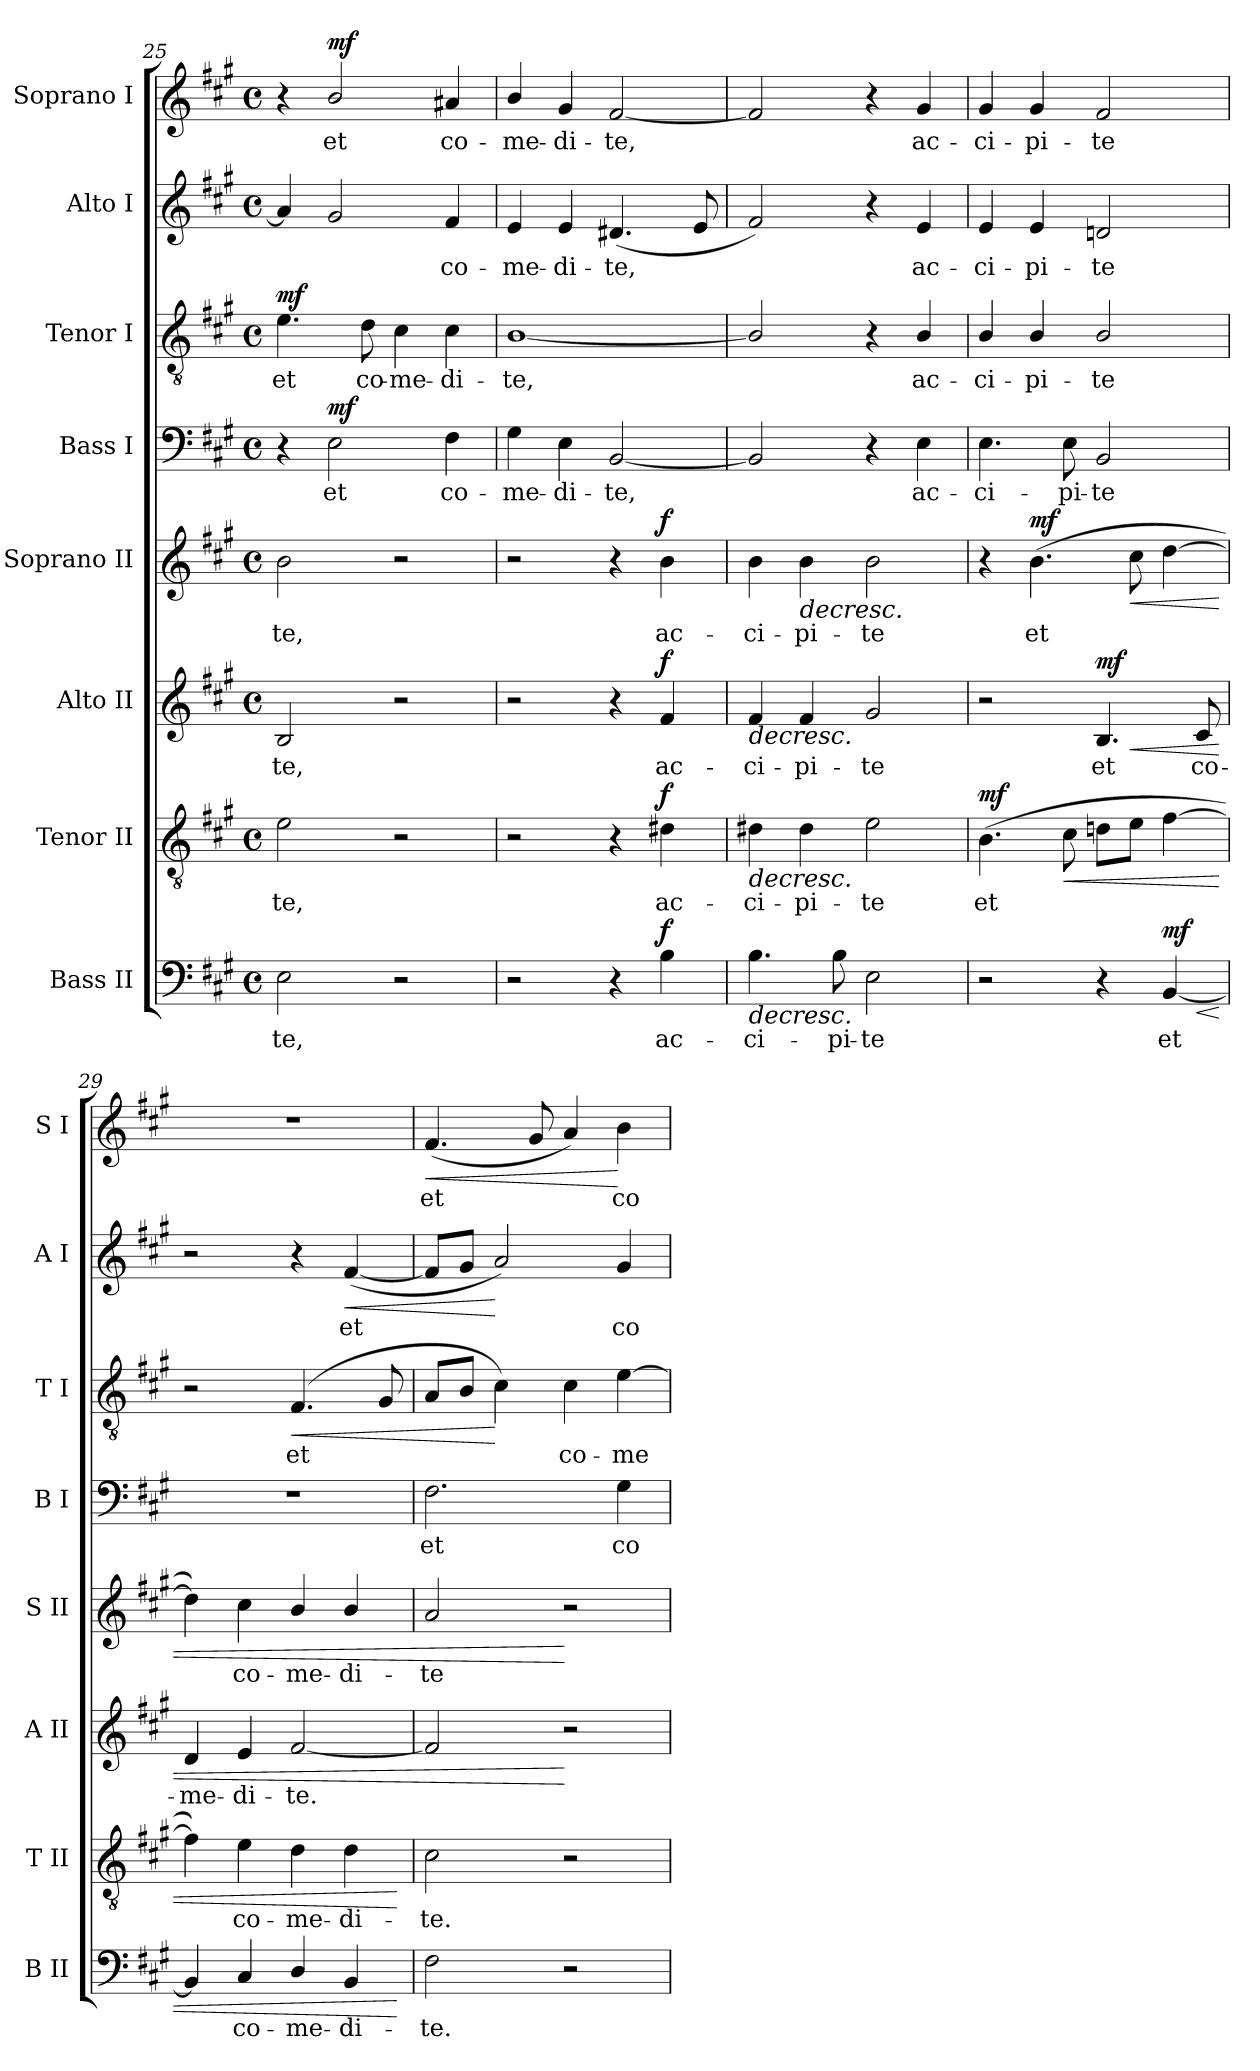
**kern	**text	**dynam	**kern	**text	**dynam	**kern	**text	**dynam	**kern	**text	**dynam	**kern	**text	**dynam	**kern	**text	**dynam	**kern	**text	**dynam	**kern	**text	**dynam
*part8	*part8	*part8	*part7	*part7	*part7	*part6	*part6	*part6	*part5	*part5	*part5	*part4	*part4	*part4	*part3	*part3	*part3	*part2	*part2	*part2	*part1	*part1	*part1
*staff8	*staff8	*staff8	*staff7	*staff7	*staff7	*staff6	*staff6	*staff6	*staff5	*staff5	*staff5	*staff4	*staff4	*staff4	*staff3	*staff3	*staff3	*staff2	*staff2	*staff2	*staff1	*staff1	*staff1
*I"Bass II	*	*	*I"Tenor II	*	*	*I"Alto II	*	*	*I"Soprano II	*	*	*I"Bass I	*	*	*I"Tenor I	*	*	*I"Alto I	*	*	*I"Soprano I	*	*
*I'B II	*	*	*I'T II	*	*	*I'A II	*	*	*I'S II	*	*	*I'B I	*	*	*I'T I	*	*	*I'A I	*	*	*I'S I	*	*
!!LO:LB:g=z
*clefF4	*	*	*clefGv2	*	*	*clefG2	*	*	*clefG2	*	*	*clefF4	*	*	*clefGv2	*	*	*clefG2	*	*	*clefG2	*	*
*k[f#c#g#]	*	*	*k[f#c#g#]	*	*	*k[f#c#g#]	*	*	*k[f#c#g#]	*	*	*k[f#c#g#]	*	*	*k[f#c#g#]	*	*	*k[f#c#g#]	*	*	*k[f#c#g#]	*	*
*A:	*	*	*A:	*	*	*A:	*	*	*A:	*	*	*A:	*	*	*A:	*	*	*A:	*	*	*A:	*	*
*M4/4	*	*	*M4/4	*	*	*M4/4	*	*	*M4/4	*	*	*M4/4	*	*	*M4/4	*	*	*M4/4	*	*	*M4/4	*	*
*met(c)	*	*	*met(c)	*	*	*met(c)	*	*	*met(c)	*	*	*met(c)	*	*	*met(c)	*	*	*met(c)	*	*	*met(c)	*	*
=25	=25	=25	=25	=25	=25	=25	=25	=25	=25	=25	=25	=25	=25	=25	=25	=25	=25	=25	=25	=25	=25	=25	=25
!	!LO:LY:b	!	!	!LO:LY:b	!	!	!LO:LY:b	!	!	!LO:LY:b	!	!	!	!	!	!LO:LY:b	!LO:DY:b	!	!	!	!	!	!
2E	-te,	.	2e	-te,	.	2B	-te,	.	2b	-te,	.	4r	.	.	4.e	et	mf	4a]	.	.	4r	.	.
!	!	!	!	!	!	!	!	!	!	!	!	!	!LO:LY:b	!LO:DY:b	!	!	!	!	!	!	!	!LO:LY:b	!LO:DY:b
.	.	.	.	.	.	.	.	.	.	.	.	2E	et	mf	.	.	.	2g#	.	.	2b/	et	mf
!	!	!	!	!	!	!	!	!	!	!	!	!	!	!	!	!LO:LY:b	!	!	!	!	!	!	!
.	.	.	.	.	.	.	.	.	.	.	.	.	.	.	8d	co-	.	.	.	.	.	.	.
!	!	!	!	!	!	!	!	!	!	!	!	!	!	!	!	!LO:LY:b	!	!	!	!	!	!	!
2r	.	.	2r	.	.	2r	.	.	2r	.	.	.	.	.	4c#	-me-	.	.	.	.	.	.	.
!	!	!	!	!	!	!	!	!	!	!	!	!	!LO:LY:b	!	!	!LO:LY:b	!	!	!LO:LY:b	!	!	!LO:LY:b	!
.	.	.	.	.	.	.	.	.	.	.	.	4F#	co-	.	4c#	-di-	.	4f#	co-	.	4a#X	co-	.
=26	=26	=26	=26	=26	=26	=26	=26	=26	=26	=26	=26	=26	=26	=26	=26	=26	=26	=26	=26	=26	=26	=26	=26
!	!	!	!	!	!	!	!	!	!	!	!	!	!LO:LY:b	!	!	!LO:LY:b	!	!	!LO:LY:b	!	!	!LO:LY:b	!
2r	.	.	2r	.	.	2r	.	.	2r	.	.	4G#	-me-	.	[1B/	-te,	.	4e	-me-	.	4b/	-me-	.
!	!	!	!	!	!	!	!	!	!	!	!	!	!LO:LY:b	!	!	!	!	!	!LO:LY:b	!	!	!LO:LY:b	!
.	.	.	.	.	.	.	.	.	.	.	.	4E	-di-	.	.	.	.	4e	-di-	.	4g#	-di-	.
!	!	!	!	!	!	!	!	!	!	!	!	!	!LO:LY:b	!	!	!	!	!	!LO:LY:b	!	!	!LO:LY:b	!
4r	.	.	4r	.	.	4r	.	.	4r	.	.	[2BB	-te,	.	.	.	.	(<4.d#X	-te,	.	[2f#	-te,	.
!	!LO:LY:b	!LO:DY:b	!	!LO:LY:b	!LO:DY:b	!	!LO:LY:b	!LO:DY:b	!	!LO:LY:b	!LO:DY:b	!	!	!	!	!	!	!	!	!	!	!	!
4B	ac-	f	4d#X	ac-	f	4f#	ac-	f	4b	ac-	f	.	.	.	.	.	.	.	.	.	.	.	.
.	.	.	.	.	.	.	.	.	.	.	.	.	.	.	.	.	.	8e	.	.	.	.	.
=27	=27	=27	=27	=27	=27	=27	=27	=27	=27	=27	=27	=27	=27	=27	=27	=27	=27	=27	=27	=27	=27	=27	=27
!	!LO:LY:b	!LO:HP:b	!	!LO:LY:b	!LO:HP:b	!	!LO:LY:b	!LO:HP:b	!	!LO:LY:b	!	!	!	!	!	!	!	!	!	!	!	!	!
4.B	-ci-	>	4d#X	-ci-	>	4f#	-ci-	>	4b	-ci-	.	2BB]	.	.	2B/]	.	.	2f#)	.	.	2f#]	.	.
!	!	!	!	!LO:LY:b	!	!	!LO:LY:b	!	!	!LO:LY:b	!LO:HP:b	!	!	!	!	!	!	!	!	!	!	!	!
.	.	.	4d#	-pi-	.	4f#	-pi-	.	4b	-pi-	>	.	.	.	.	.	.	.	.	.	.	.	.
!	!LO:LY:b	!	!	!	!	!	!	!	!	!	!	!	!	!	!	!	!	!	!	!	!	!	!
8B	-pi-	.	.	.	.	.	.	.	.	.	.	.	.	.	.	.	.	.	.	.	.	.	.
!	!LO:LY:b	!	!	!LO:LY:b	!	!	!LO:LY:b	!	!	!LO:LY:b	!	!	!	!	!	!	!	!	!	!	!	!	!
2E	-te	.	2e	-te	.	2g#	-te	.	2b	-te	.	4r	.	.	4r	.	.	4r	.	.	4r	.	.
!	!	!	!	!	!	!	!	!	!	!	!	!	!LO:LY:b	!	!	!LO:LY:b	!	!	!LO:LY:b	!	!	!LO:LY:b	!
.	.	.	.	.	.	.	.	.	.	.	.	4E	ac-	.	4B/	ac-	.	4e	ac-	.	4g#	ac-	.
=28	=28	=28	=28	=28	=28	=28	=28	=28	=28	=28	=28	=28	=28	=28	=28	=28	=28	=28	=28	=28	=28	=28	=28
!	!	!	!	!LO:LY:b	!LO:DY:b	!	!	!	!	!	!	!	!LO:LY:b	!	!	!LO:LY:b	!	!	!LO:LY:b	!	!	!LO:LY:b	!
2r	.	.	(>4.B	et	mf	2r	.	.	4r	.	.	4.E	-ci-	.	4B/	-ci-	.	4e	-ci-	.	4g#	-ci-	.
!	!	!	!	!	!	!	!	!	!	!LO:LY:b	!LO:DY:b	!	!	!	!	!LO:LY:b	!	!	!LO:LY:b	!	!	!LO:LY:b	!
.	.	.	.	.	.	.	.	.	(>4.b	et	mf	.	.	.	4B/	-pi-	.	4e	-pi-	.	4g#	-pi-	.
!	!	!	!	!	!LO:HP:b	!	!	!	!	!	!	!	!LO:LY:b	!	!	!	!	!	!	!	!	!	!
.	.	.	8c#	.	<	.	.	.	.	.	.	8E	-pi-	.	.	.	.	.	.	.	.	.	.
!	!	!	!	!	!	!	!LO:LY:b	!LO:HP:b	!	!	!	!	!LO:LY:b	!	!	!LO:LY:b	!	!	!LO:LY:b	!	!	!LO:LY:b	!
!	!	!	!	!	!	!	!	!LO:DY:n=1:b	!	!	!	!	!	!	!	!	!	!	!	!	!	!	!
4r	.	.	8dnL	.	.	4.B	et	< mf	.	.	.	2BB	-te	.	2B/	-te	.	2dn	-te	.	2f#	-te	.
!	!	!	!	!	!	!	!	!	!	!	!LO:HP:b	!	!	!	!	!	!	!	!	!	!	!	!
.	.	.	8eJ	.	.	.	.	.	8cc#	.	<	.	.	.	.	.	.	.	.	.	.	.	.
!	!LO:LY:b	!LO:HP:b	!	!	!	!	!	!	!	!	!	!	!	!	!	!	!	!	!	!	!	!	!
!	!	!LO:DY:n=1:b	!	!	!	!	!	!	!	!	!	!	!	!	!	!	!	!	!	!	!	!	!
[4BB	et	< mf	[4f#	.	]	.	.	.	[4dd	.	.	.	.	.	.	.	.	.	.	.	.	.	.
!	!	!	!	!	!	!	!LO:LY:b	!	!	!	!	!	!	!	!	!	!	!	!	!	!	!	!
.	.	.	.	.	.	8c#	co-	.	.	.	.	.	.	.	.	.	.	.	.	.	.	.	.
.	.	.	.	.	.	.	.	]	.	.	.	.	.	.	.	.	.	.	.	.	.	.	.
=29	=29	=29	=29	=29	=29	=29	=29	=29	=29	=29	=29	=29	=29	=29	=29	=29	=29	=29	=29	=29	=29	=29	=29
!	!	!	!	!	!	!	!LO:LY:b	!	!	!	!	!	!	!	!	!	!	!	!	!	!	!	!
4BB]	.	.	4f#])	.	.	4d	-me-	.	4dd])	.	.	1r	.	.	2r	.	.	2r	.	.	1r	.	.
!	!LO:LY:b	!	!	!LO:LY:b	!	!	!LO:LY:b	!	!	!LO:LY:b	!	!	!	!	!	!	!	!	!	!	!	!	!
4C#	co-	]	4e	co-	.	4e	-di-	.	4cc#	co-	]	.	.	.	.	.	.	.	.	.	.	.	.
!	!LO:LY:b	!	!	!LO:LY:b	!	!	!LO:LY:b	!	!	!LO:LY:b	!	!	!	!	!	!LO:LY:b	!LO:HP:b	!	!	!	!	!	!
4D/	-me-	.	4d	-me-	.	[2f#	-te.	.	4b/	-me-	.	.	.	.	(<4.F#	et	<	4r	.	.	.	.	.
!	!LO:LY:b	!	!	!LO:LY:b	!	!	!	!	!	!LO:LY:b	!	!	!	!	!	!	!	!	!LO:LY:b	!LO:HP:b	!	!	!
4BB	-di-	.	4d	-di-	.	.	.	.	4b/	-di-	.	.	.	.	.	.	.	(<[4f#	et	<	.	.	.
.	.	.	.	.	.	.	.	.	.	.	.	.	.	.	8G#	.	.	.	.	.	.	.	.
.	.	[	.	.	[	.	.	.	.	.	.	.	.	.	.	.	.	.	.	.	.	.	.
=30	=30	=30	=30	=30	=30	=30	=30	=30	=30	=30	=30	=30	=30	=30	=30	=30	=30	=30	=30	=30	=30	=30	=30
!	!LO:LY:b	!	!	!LO:LY:b	!	!	!	!	!	!LO:LY:b	!	!	!LO:LY:b	!	!	!	!	!	!	!	!	!LO:LY:b	!LO:HP:b
2F#	-te.	.	2c#	-te.	.	2f#]	.	.	2a	-te	.	2.F#	et	.	8AL	.	.	8f#L]	.	.	(<4.f#	et	<
.	.	.	.	.	.	.	.	.	.	.	.	.	.	.	8BJ	.	.	8g#J	.	.	.	.	.
.	.	.	.	.	.	.	.	.	.	.	.	.	.	.	4c#)	.	[	2a)	.	[	.	.	.
.	.	.	.	.	.	.	.	.	.	.	.	.	.	.	.	.	.	.	.	.	8g#	.	.
!	!	!	!	!	!	!	!	!	!	!	!	!	!	!	!	!LO:LY:b	!	!	!	!	!	!	!
2r	.	.	2r	.	.	2r	.	[	2r	.	[	.	.	.	4c#	co-	.	.	.	.	4a)	.	.
!	!	!	!	!	!	!	!	!	!	!	!	!	!LO:LY:b	!	!	!LO:LY:b	!	!	!LO:LY:b	!	!	!LO:LY:b	!
.	.	.	.	.	.	.	.	.	.	.	.	4G#	co-	.	[4e	-me-	.	4g#	co-	.	4b	co-	[
=	=	=	=	=	=	=	=	=	=	=	=	=	=	=	=	=	=	=	=	=	=	=	=
*-	*-	*-	*-	*-	*-	*-	*-	*-	*-	*-	*-	*-	*-	*-	*-	*-	*-	*-	*-	*-	*-	*-	*-
